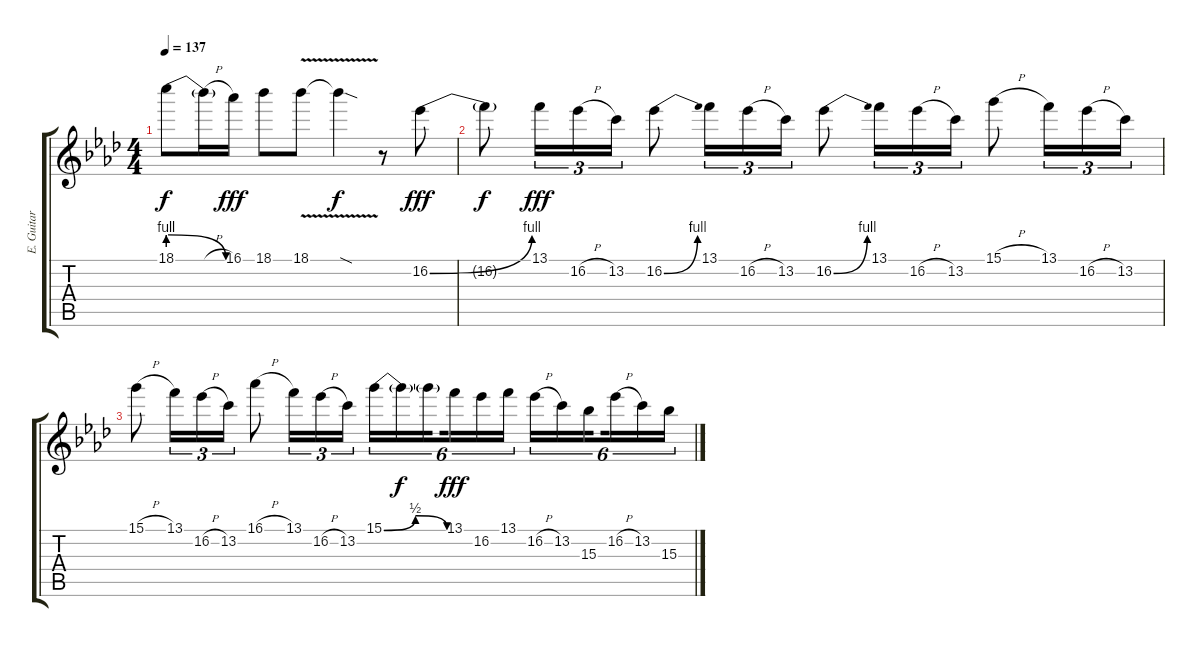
\track ("E. Guitar I" "E. Guitar ") {instrument overdrivenguitar}
\staff {score tabs}
\tuning (E4 B3 G3 D3 A2 E2) {hide}
\ts (4 4)
\tempo 137
\clef g2
\ks ab
18.1{be (release 0 4 60 0) t}.8{dy f} 18.1{h t}.16 16.1.16{dy fff} 18.1.8 18.1{v}.8 18.1{sod t}.4{dy f} r.8 16.2{be (bend 0 0 60 4)}.8{dy fff} |
16.2{t}.8{dy f} 13.1.16{tu (3 2) dy fff} 16.2{h}.16{tu (3 2)} 13.2.16{tu (3 2)} 16.2{be (bend 0 0 60 4)}.8 13.1.16{tu (3 2)} 16.2{h}.16{tu (3 2)} 13.2.16{tu (3 2)} 16.2{be (bend 0 0 60 4)}.8 13.1.16{tu (3 2)} 16.2{h}.16{tu (3 2)} 13.2.16{tu (3 2)} 15.1{h}.8 13.1.16{tu (3 2)} 16.2{h}.16{tu (3 2)} 13.2.16{tu (3 2)} |
15.1{h}.8 13.1.16{tu (3 2)} 16.2{h}.16{tu (3 2)} 13.2.16{tu (3 2)} 16.1{h}.8 13.1.16{tu (3 2)} 16.2{h}.16{tu (3 2)} 13.2.16{tu (3 2)} 15.1{be (bendrelease 0 0 30 2 30 2 60 0)}.16{tu (6 4)} 15.1{t}.16{tu (6 4) dy f} 15.1{t}.16{tu (6 4) beam splitsecondary} 13.1.16{tu (6 4) dy fff} 16.2.16{tu (6 4)} 13.1.16{tu (6 4)} 16.2{h}.16{tu (6 4)} 13.2.16{tu (6 4)} 15.3.16{tu (6 4) beam splitsecondary} 16.2{h}.16{tu (6 4)} 13.2.16{tu (6 4)} 15.3.16{tu (6 4)}
